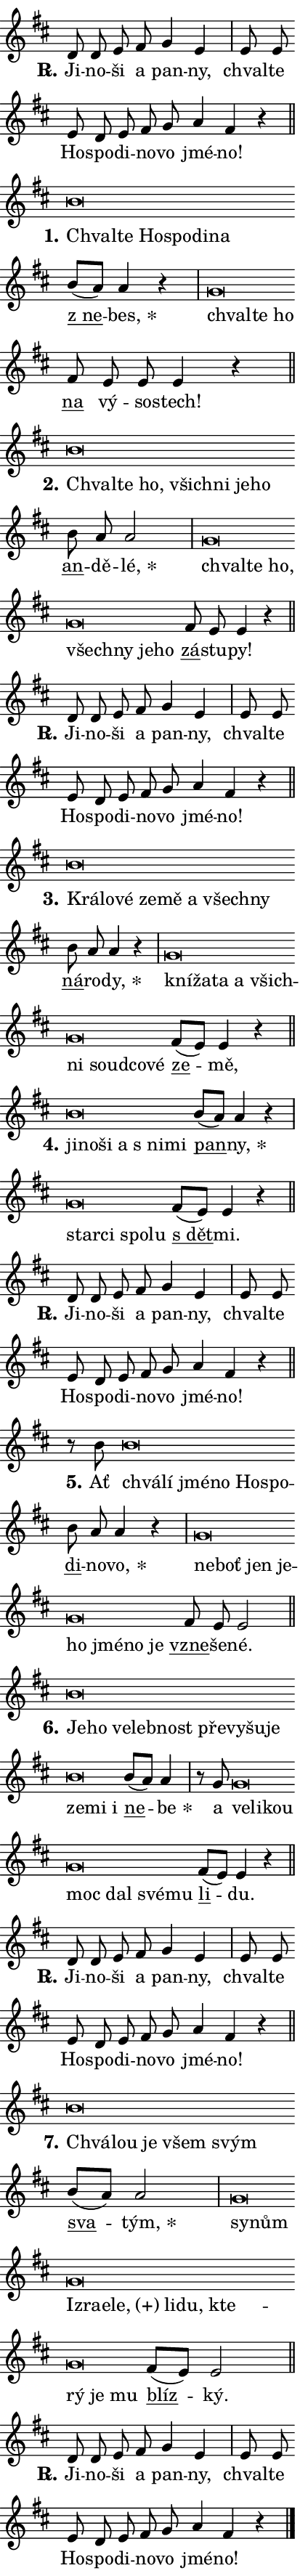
\version "2.24.0"
\header { tagline = "" }
\paper {
  indent = 0\cm
  top-margin = 0\cm
  right-margin = 0.13\cm % to fit lyric hyphens
  bottom-margin = 0\cm
  left-margin = 0\cm
  paper-width = 7\cm
  page-breaking = #ly:one-page-breaking
  system-system-spacing.basic-distance = #11
  score-system-spacing.basic-distance = #11
  ragged-last = ##f
}


%% Author: Thomas Morley
%% https://lists.gnu.org/archive/html/lilypond-user/2020-05/msg00002.html
#(define (line-position grob)
"Returns position of @var[grob} in current system:
   @code{'start}, if at first time-step
   @code{'end}, if at last time-step
   @code{'middle} otherwise
"
  (let* ((col (ly:item-get-column grob))
         (ln (ly:grob-object col 'left-neighbor))
         (rn (ly:grob-object col 'right-neighbor))
         (col-to-check-left (if (ly:grob? ln) ln col))
         (col-to-check-right (if (ly:grob? rn) rn col))
         (break-dir-left
           (and
             (ly:grob-property col-to-check-left 'non-musical #f)
             (ly:item-break-dir col-to-check-left)))
         (break-dir-right
           (and
             (ly:grob-property col-to-check-right 'non-musical #f)
             (ly:item-break-dir col-to-check-right))))
        (cond ((eqv? 1 break-dir-left) 'start)
              ((eqv? -1 break-dir-right) 'end)
              (else 'middle))))

#(define (tranparent-at-line-position vctor)
  (lambda (grob)
  "Relying on @code{line-position} select the relevant enry from @var{vctor}.
Used to determine transparency,"
    (case (line-position grob)
      ((end) (not (vector-ref vctor 0)))
      ((middle) (not (vector-ref vctor 1)))
      ((start) (not (vector-ref vctor 2))))))

noteHeadBreakVisibility =
#(define-music-function (break-visibility)(vector?)
"Makes @code{NoteHead}s transparent relying on @var{break-visibility}"
#{
  \override NoteHead.transparent =
    #(tranparent-at-line-position break-visibility)
#})

#(define delete-ledgers-for-transparent-note-heads
  (lambda (grob)
    "Reads whether a @code{NoteHead} is transparent.
If so this @code{NoteHead} is removed from @code{'note-heads} from
@var{grob}, which is supposed to be @code{LedgerLineSpanner}.
As a result ledgers are not printed for this @code{NoteHead}"
    (let* ((nhds-array (ly:grob-object grob 'note-heads))
           (nhds-list
             (if (ly:grob-array? nhds-array)
                 (ly:grob-array->list nhds-array)
                 '()))
           ;; Relies on the transparent-property being done before
           ;; Staff.LedgerLineSpanner.after-line-breaking is executed.
           ;; This is fragile ...
           (to-keep
             (remove
               (lambda (nhd)
                 (ly:grob-property nhd 'transparent #f))
               nhds-list)))
      ;; TODO find a better method to iterate over grob-arrays, similiar
      ;; to filter/remove etc for lists
      ;; For now rebuilt from scratch
      (set! (ly:grob-object grob 'note-heads)  '())
      (for-each
        (lambda (nhd)
          (ly:pointer-group-interface::add-grob grob 'note-heads nhd))
        to-keep))))

squashNotes = {
  \override NoteHead.X-extent = #'(-0.2 . 0.2)
  \override NoteHead.Y-extent = #'(-0.75 . 0)
  \override NoteHead.stencil =
    #(lambda (grob)
       (let ((pos (ly:grob-property grob 'staff-position)))
         (begin
           (if (< pos -7) (display "ERROR: Lower brevis then expected\n") (display ""))
           (if (<= pos -6) ly:text-interface::print ly:note-head::print))))
}
unSquashNotes = {
  \revert NoteHead.X-extent
  \revert NoteHead.Y-extent
  \revert NoteHead.stencil
}

hideNotes = \noteHeadBreakVisibility #begin-of-line-visible
unHideNotes = \noteHeadBreakVisibility #all-visible

% work-around for resetting accidentals
% https://lilypond.org/doc/v2.23/Documentation/notation/displaying-rhythms#unmetered-music
cadenzaMeasure = {
  \cadenzaOff
  \partial 1024 s1024
  \cadenzaOn
}

#(define-markup-command (accent layout props text) (markup?)
  "Underline accented syllable"
  (interpret-markup layout props
    #{\markup \override #'(offset . 4.3) \underline { #text }#}))

responsum = \markup \concat {
  "R" \hspace #-1.05 \path #0.1 #'((moveto 0 0.07) (lineto 0.9 0.8)) \hspace #0.05 "."
}

spaceSize = #0.6828661417322834 % exact space size for TeX Gyre Schola

\layout {
  \context {
    \Staff
    \remove "Time_signature_engraver"
    \override LedgerLineSpanner.after-line-breaking = #delete-ledgers-for-transparent-note-heads
  }
  \context {
    \Lyrics {
      \override LyricSpace.minimum-distance = \spaceSize
      \override LyricText.font-name = #"TeX Gyre Schola"
      \override LyricText.font-size = 1
      \override StanzaNumber.font-name = #"TeX Gyre Schola Bold"
      \override StanzaNumber.font-size = 1
    }
  }
  \context {
    \Score 
    \override NoteHead.text =
      #(lambda (grob) 
        (let ((pos (ly:grob-property grob 'staff-position)))
          #{\markup {
            \combine
              \halign #-0.55 \raise #(if (= pos -6) 0 0.5) \override #'(thickness . 2) \draw-line #'(3.2 . 0)
              \musicglyph "noteheads.sM1"
          }#}))
  }
}

% magnetic-lyrics.ily
%
%   written by
%     Jean Abou Samra <jean@abou-samra.fr>
%     Werner Lemberg <wl@gnu.org>
%
%   adapted by
%     Jiri Hon <jiri.hon@gmail.com>
%
% Version 2022-Apr-15

% https://www.mail-archive.com/lilypond-user@gnu.org/msg149350.html

#(define (Left_hyphen_pointer_engraver context)
   "Collect syllable-hyphen-syllable occurrences in lyrics and store
them in properties.  This engraver only looks to the left.  For
example, if the lyrics input is @code{foo -- bar}, it does the
following.

@itemize @bullet
@item
Set the @code{text} property of the @code{LyricHyphen} grob between
@q{foo} and @q{bar} to @code{foo}.

@item
Set the @code{left-hyphen} property of the @code{LyricText} grob with
text @q{foo} to the @code{LyricHyphen} grob between @q{foo} and
@q{bar}.
@end itemize

Use this auxiliary engraver in combination with the
@code{lyric-@/text::@/apply-@/magnetic-@/offset!} hook."
   (let ((hyphen #f)
         (text #f))
     (make-engraver
      (acknowledgers
       ((lyric-syllable-interface engraver grob source-engraver)
        (set! text grob)))
      (end-acknowledgers
       ((lyric-hyphen-interface engraver grob source-engraver)
        ;(when (not (grob::has-interface grob 'lyric-space-interface))
          (set! hyphen grob)));)
      ((stop-translation-timestep engraver)
       (when (and text hyphen)
         (ly:grob-set-object! text 'left-hyphen hyphen))
       (set! text #f)
       (set! hyphen #f)))))

#(define (lyric-text::apply-magnetic-offset! grob)
   "If the space between two syllables is less than the value in
property @code{LyricText@/.details@/.squash-threshold}, move the right
syllable to the left so that it gets concatenated with the left
syllable.

Use this function as a hook for
@code{LyricText@/.after-@/line-@/breaking} if the
@code{Left_@/hyphen_@/pointer_@/engraver} is active."
   (let ((hyphen (ly:grob-object grob 'left-hyphen #f)))
     (when hyphen
       (let ((left-text (ly:spanner-bound hyphen LEFT)))
         (when (grob::has-interface left-text 'lyric-syllable-interface)
           (let* ((common (ly:grob-common-refpoint grob left-text X))
                  (this-x-ext (ly:grob-extent grob common X))
                  (left-x-ext
                   (begin
                     ;; Trigger magnetism for left-text.
                     (ly:grob-property left-text 'after-line-breaking)
                     (ly:grob-extent left-text common X)))
                  ;; `delta` is the gap width between two syllables.
                  (delta (- (interval-start this-x-ext)
                            (interval-end left-x-ext)))
                  (details (ly:grob-property grob 'details))
                  (threshold (assoc-get 'squash-threshold details 0.2)))
             (when (< delta threshold)
               (let* (;; We have to manipulate the input text so that
                      ;; ligatures crossing syllable boundaries are not
                      ;; disabled.  For languages based on the Latin
                      ;; script this is essentially a beautification.
                      ;; However, for non-Western scripts it can be a
                      ;; necessity.
                      (lt (ly:grob-property left-text 'text))
                      (rt (ly:grob-property grob 'text))
                      (is-space (grob::has-interface hyphen 'lyric-space-interface))
                      (space (if is-space " " ""))
                      (extra-delta (if is-space spaceSize 0))
                      ;; Append new syllable.
                      (ltrt-space (if (and (string? lt) (string? rt))
                                (string-append lt space rt)
                                (make-concat-markup (list lt space rt))))
                      ;; Right-align `ltrt` to the right side.
                      (ltrt-space-markup (grob-interpret-markup
                               grob
                               (make-translate-markup
                                (cons (interval-length this-x-ext) 0)
                                (make-right-align-markup ltrt-space)))))
                 (begin
                   ;; Don't print `left-text`.
                   (ly:grob-set-property! left-text 'stencil #f)
                   ;; Set text and stencil (which holds all collected
                   ;; syllables so far) and shift it to the left.
                   (ly:grob-set-property! grob 'text ltrt-space)
                   (ly:grob-set-property! grob 'stencil ltrt-space-markup)
                   (ly:grob-translate-axis! grob (- (- delta extra-delta)) X))))))))))


#(define (lyric-hyphen::displace-bounds-first grob)
   ;; Make very sure this callback isn't triggered too early.
   (let ((left (ly:spanner-bound grob LEFT))
         (right (ly:spanner-bound grob RIGHT)))
     (ly:grob-property left 'after-line-breaking)
     (ly:grob-property right 'after-line-breaking)
     (ly:lyric-hyphen::print grob)))

squashThreshold = #0.4

\layout {
  \context {
    \Lyrics
    \consists #Left_hyphen_pointer_engraver
    \override LyricText.after-line-breaking =
      #lyric-text::apply-magnetic-offset!
    \override LyricHyphen.stencil = #lyric-hyphen::displace-bounds-first
    \override LyricText.details.squash-threshold = \squashThreshold
    \override LyricHyphen.minimum-distance = 0
    \override LyricHyphen.minimum-length = \squashThreshold
  }
}

squashText = \override LyricText.details.squash-threshold = 9999
unSquashText = \override LyricText.details.squash-threshold = \squashThreshold

leftText = \override LyricText.self-alignment-X = #LEFT
unLeftText = \revert LyricText.self-alignment-X

starOffset = #(lambda (grob) 
                (let ((x_offset (ly:self-alignment-interface::aligned-on-x-parent grob)))
                  (if (= x_offset 0) 0 (+ x_offset 1.2))))

star = #(define-music-function (syllable)(string?)
"Append star separator at the end of a syllable"
#{
  \once \override LyricText.X-offset = #starOffset
  \lyricmode { \markup {
    #syllable
    \override #'((font-name . "TeX Gyre Schola Bold")) \hspace #0.2 \lower #0.65 \larger "*"
  } }
#})

starAccent = #(define-music-function (syllable)(string?)
"Append star separator at the end of a syllable and make accent"
#{
  \once \override LyricText.X-offset = #starOffset
  \lyricmode { \markup {
    \accent #syllable
    \override #'((font-name . "TeX Gyre Schola Bold")) \hspace #0.2 \lower #0.65 \larger "*"
  } }
#})

breath = #(define-music-function (syllable)(string?)
"Append breathing indicator at the end of a syllable"
#{
  \lyricmode { \markup { #syllable "+" } }
#})

optionalBreath = #(define-music-function (syllable)(string?)
"Append optional breathing indicator at the end of a syllable"
#{
  \lyricmode { \markup { #syllable "(+)" } }
#})


\score {
    <<
        \new Voice = "melody" { \cadenzaOn \key d \major \relative { d'8 d e fis g4 e \cadenzaMeasure \bar "|" e8 e \bar "" e d e \bar "" fis g \bar "" a4 fis r \cadenzaMeasure \bar "||" \break } }
        \new Lyrics \lyricsto "melody" { \lyricmode { \set stanza = \responsum
Ji -- no -- ši a pan -- ny, chval -- te Ho -- spo -- di -- no -- vo jmé -- no! } }
    >>
    \layout {}
}

\score {
    <<
        \new Voice = "melody" { \cadenzaOn \key d \major \relative { \squashNotes b'\breve*1/16 \hideNotes \breve*1/16 \bar "" \breve*1/16 \bar "" \breve*1/16 \bar "" \breve*1/16 \breve*1/16 \bar "" \unHideNotes \unSquashNotes \bar "" b8[( a)] a4 r \cadenzaMeasure \bar "|" \squashNotes g\breve*1/16 \hideNotes \breve*1/16 \breve*1/16 \bar "" \unHideNotes \unSquashNotes \bar "" fis8 e e e4 r \cadenzaMeasure \bar "||" \break } }
        \new Lyrics \lyricsto "melody" { \lyricmode { \set stanza = "1."
\leftText Chval -- \squashText te Ho -- spo -- di -- na \unLeftText \unSquashText \markup \accent "z ne" -- \star bes, \leftText chval -- \squashText te ho \unLeftText \unSquashText \markup \accent na vý -- so -- stech! } }
    >>
    \layout {}
}

\score {
    <<
        \new Voice = "melody" { \cadenzaOn \key d \major \relative { \squashNotes b'\breve*1/16 \hideNotes \breve*1/16 \bar "" \breve*1/16 \bar "" \breve*1/16 \bar "" \breve*1/16 \bar "" \breve*1/16 \breve*1/16 \bar "" \unHideNotes \unSquashNotes \bar "" b8 a a2 \cadenzaMeasure \bar "|" \squashNotes g\breve*1/16 \hideNotes \breve*1/16 \bar "" \breve*1/16 \bar "" \breve*1/16 \bar "" \breve*1/16 \bar "" \breve*1/16 \breve*1/16 \bar "" \unHideNotes \unSquashNotes \bar "" fis8 e e4 r \cadenzaMeasure \bar "||" \break } }
        \new Lyrics \lyricsto "melody" { \lyricmode { \set stanza = "2."
\leftText Chval -- \squashText te ho, všich -- ni je -- ho \unLeftText \unSquashText \markup \accent an -- dě -- \star lé, \leftText chval -- \squashText te ho, všech -- ny je -- ho \unLeftText \unSquashText \markup \accent zá -- stu -- py! } }
    >>
    \layout {}
}

\score {
    <<
        \new Voice = "melody" { \cadenzaOn \key d \major \relative { d'8 d e fis g4 e \cadenzaMeasure \bar "|" e8 e \bar "" e d e \bar "" fis g \bar "" a4 fis r \cadenzaMeasure \bar "||" \break } }
        \new Lyrics \lyricsto "melody" { \lyricmode { \set stanza = \responsum
Ji -- no -- ši a pan -- ny, chval -- te Ho -- spo -- di -- no -- vo jmé -- no! } }
    >>
    \layout {}
}

\score {
    <<
        \new Voice = "melody" { \cadenzaOn \key d \major \relative { \squashNotes b'\breve*1/16 \hideNotes \breve*1/16 \bar "" \breve*1/16 \bar "" \breve*1/16 \bar "" \breve*1/16 \bar "" \breve*1/16 \bar "" \breve*1/16 \breve*1/16 \bar "" \unHideNotes \unSquashNotes \bar "" b8 a a4 r \cadenzaMeasure \bar "|" \squashNotes g\breve*1/16 \hideNotes \breve*1/16 \bar "" \breve*1/16 \bar "" \breve*1/16 \bar "" \breve*1/16 \bar "" \breve*1/16 \bar "" \breve*1/16 \bar "" \breve*1/16 \breve*1/16 \bar "" \unHideNotes \unSquashNotes \bar "" fis8[( e)] e4 r \cadenzaMeasure \bar "||" \break } }
        \new Lyrics \lyricsto "melody" { \lyricmode { \set stanza = "3."
\leftText Krá -- \squashText lo -- vé ze -- mě a všech -- ny \unLeftText \unSquashText \markup \accent ná -- ro -- \star dy, \leftText kní -- \squashText ža -- ta a všich -- ni soud -- co -- vé \unLeftText \unSquashText \markup \accent ze -- mě, } }
    >>
    \layout {}
}

\score {
    <<
        \new Voice = "melody" { \cadenzaOn \key d \major \relative { \squashNotes b'\breve*1/16 \hideNotes \breve*1/16 \bar "" \breve*1/16 \bar "" \breve*1/16 \bar "" \breve*1/16 \breve*1/16 \bar "" \unHideNotes \unSquashNotes \bar "" b8[( a)] a4 r \cadenzaMeasure \bar "|" \squashNotes g\breve*1/16 \hideNotes \breve*1/16 \bar "" \breve*1/16 \breve*1/16 \bar "" \unHideNotes \unSquashNotes \bar "" fis8[( e)] e4 r \cadenzaMeasure \bar "||" \break } }
        \new Lyrics \lyricsto "melody" { \lyricmode { \set stanza = "4."
\leftText ji -- \squashText no -- ši a "s ni" -- mi \unLeftText \unSquashText \markup \accent pan -- \star ny, \leftText star -- \squashText ci spo -- lu \unLeftText \unSquashText \markup \accent "s dět" -- mi. } }
    >>
    \layout {}
}

\score {
    <<
        \new Voice = "melody" { \cadenzaOn \key d \major \relative { d'8 d e fis g4 e \cadenzaMeasure \bar "|" e8 e \bar "" e d e \bar "" fis g \bar "" a4 fis r \cadenzaMeasure \bar "||" \break } }
        \new Lyrics \lyricsto "melody" { \lyricmode { \set stanza = \responsum
Ji -- no -- ši a pan -- ny, chval -- te Ho -- spo -- di -- no -- vo jmé -- no! } }
    >>
    \layout {}
}

\score {
    <<
        \new Voice = "melody" { \cadenzaOn \key d \major \relative { r8 b'8 \squashNotes b\breve*1/16 \hideNotes \breve*1/16 \bar "" \breve*1/16 \bar "" \breve*1/16 \bar "" \breve*1/16 \breve*1/16 \bar "" \unHideNotes \unSquashNotes \bar "" b8 a a4 r \cadenzaMeasure \bar "|" \squashNotes g\breve*1/16 \hideNotes \breve*1/16 \bar "" \breve*1/16 \bar "" \breve*1/16 \bar "" \breve*1/16 \bar "" \breve*1/16 \bar "" \breve*1/16 \breve*1/16 \bar "" \unHideNotes \unSquashNotes \bar "" fis8 e e2 \cadenzaMeasure \bar "||" \break } }
        \new Lyrics \lyricsto "melody" { \lyricmode { \set stanza = "5."
Ať \leftText chvá -- \squashText lí jmé -- no Ho -- spo -- \unLeftText \unSquashText \markup \accent di -- no -- \star vo, \leftText ne -- \squashText boť jen je -- ho jmé -- no je \unLeftText \unSquashText \markup \accent vzne -- še -- né. } }
    >>
    \layout {}
}

\score {
    <<
        \new Voice = "melody" { \cadenzaOn \key d \major \relative { \squashNotes b'\breve*1/16 \hideNotes \breve*1/16 \bar "" \breve*1/16 \bar "" \breve*1/16 \bar "" \breve*1/16 \bar "" \breve*1/16 \bar "" \breve*1/16 \bar "" \breve*1/16 \bar "" \breve*1/16 \bar "" \breve*1/16 \bar "" \breve*1/16 \breve*1/16 \bar "" \unHideNotes \unSquashNotes \bar "" b8[( a)] a4 \cadenzaMeasure \bar "|" r8 g8 \squashNotes g\breve*1/16 \hideNotes \breve*1/16 \bar "" \breve*1/16 \bar "" \breve*1/16 \bar "" \breve*1/16 \bar "" \breve*1/16 \breve*1/16 \bar "" \unHideNotes \unSquashNotes \bar "" fis8[( e)] e4 r \cadenzaMeasure \bar "||" \break } }
        \new Lyrics \lyricsto "melody" { \lyricmode { \set stanza = "6."
\leftText Je -- \squashText ho ve -- leb -- nost pře -- vy -- šu -- je ze -- mi i \unLeftText \unSquashText \markup \accent ne -- \star be a \leftText ve -- \squashText li -- kou moc dal své -- mu \unLeftText \unSquashText \markup \accent li -- du. } }
    >>
    \layout {}
}

\score {
    <<
        \new Voice = "melody" { \cadenzaOn \key d \major \relative { d'8 d e fis g4 e \cadenzaMeasure \bar "|" e8 e \bar "" e d e \bar "" fis g \bar "" a4 fis r \cadenzaMeasure \bar "||" \break } }
        \new Lyrics \lyricsto "melody" { \lyricmode { \set stanza = \responsum
Ji -- no -- ši a pan -- ny, chval -- te Ho -- spo -- di -- no -- vo jmé -- no! } }
    >>
    \layout {}
}

\score {
    <<
        \new Voice = "melody" { \cadenzaOn \key d \major \relative { \squashNotes b'\breve*1/16 \hideNotes \breve*1/16 \bar "" \breve*1/16 \bar "" \breve*1/16 \breve*1/16 \bar "" \unHideNotes \unSquashNotes \bar "" b8[( a)] a2 \cadenzaMeasure \bar "|" \squashNotes g\breve*1/16 \hideNotes \breve*1/16 \bar "" \breve*1/16 \bar "" \breve*1/16 \bar "" \breve*1/16 \bar "" \breve*1/16 \bar "" \breve*1/16 \bar "" \breve*1/16 \bar "" \breve*1/16 \bar "" \breve*1/16 \bar "" \breve*1/16 \breve*1/16 \bar "" \unHideNotes \unSquashNotes \bar "" fis8[( e)] e2 \cadenzaMeasure \bar "||" \break } }
        \new Lyrics \lyricsto "melody" { \lyricmode { \set stanza = "7."
\leftText Chvá -- \squashText lou je všem svým \unLeftText \unSquashText \markup \accent sva -- \star tým, \leftText sy -- \squashText nům Iz -- ra -- e -- \optionalBreath le, li -- du, kte -- rý je mu \unLeftText \unSquashText \markup \accent blíz -- ký. } }
    >>
    \layout {}
}

\score {
    <<
        \new Voice = "melody" { \cadenzaOn \key d \major \relative { d'8 d e fis g4 e \cadenzaMeasure \bar "|" e8 e \bar "" e d e \bar "" fis g \bar "" a4 fis r \cadenzaMeasure \bar "||" \break } \bar "|." }
        \new Lyrics \lyricsto "melody" { \lyricmode { \set stanza = \responsum
Ji -- no -- ši a pan -- ny, chval -- te Ho -- spo -- di -- no -- vo jmé -- no! } }
    >>
    \layout {}
}
